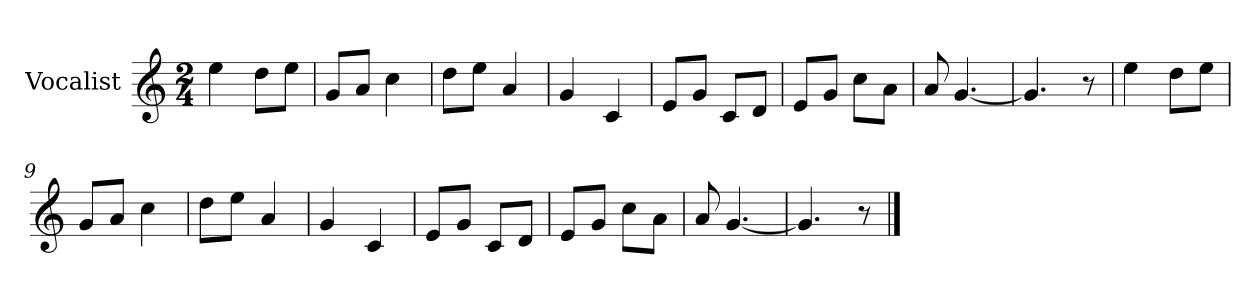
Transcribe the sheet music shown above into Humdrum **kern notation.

**kern
*part1
*staff1
*I"Vocalist
*k[]
*C:
*M2/4
=
4ee
8ddL
8eeJ
=1
8gL
8aJ
4cc
=2
8ddL
8eeJ
4a
=3
4g
4c
=4
8eL
8gJ
8cL
8dJ
=5
8eL
8gJ
8ccL
8aJ
=6
8a
[4.g
=7
4.g]
8r
=8
4ee
8ddL
8eeJ
=9
8gL
8aJ
4cc
=10
8ddL
8eeJ
4a
=11
4g
4c
=12
8eL
8gJ
8cL
8dJ
=13
8eL
8gJ
8ccL
8aJ
=14
8a
[4.g
=15
4.g]
8r
==
*-
